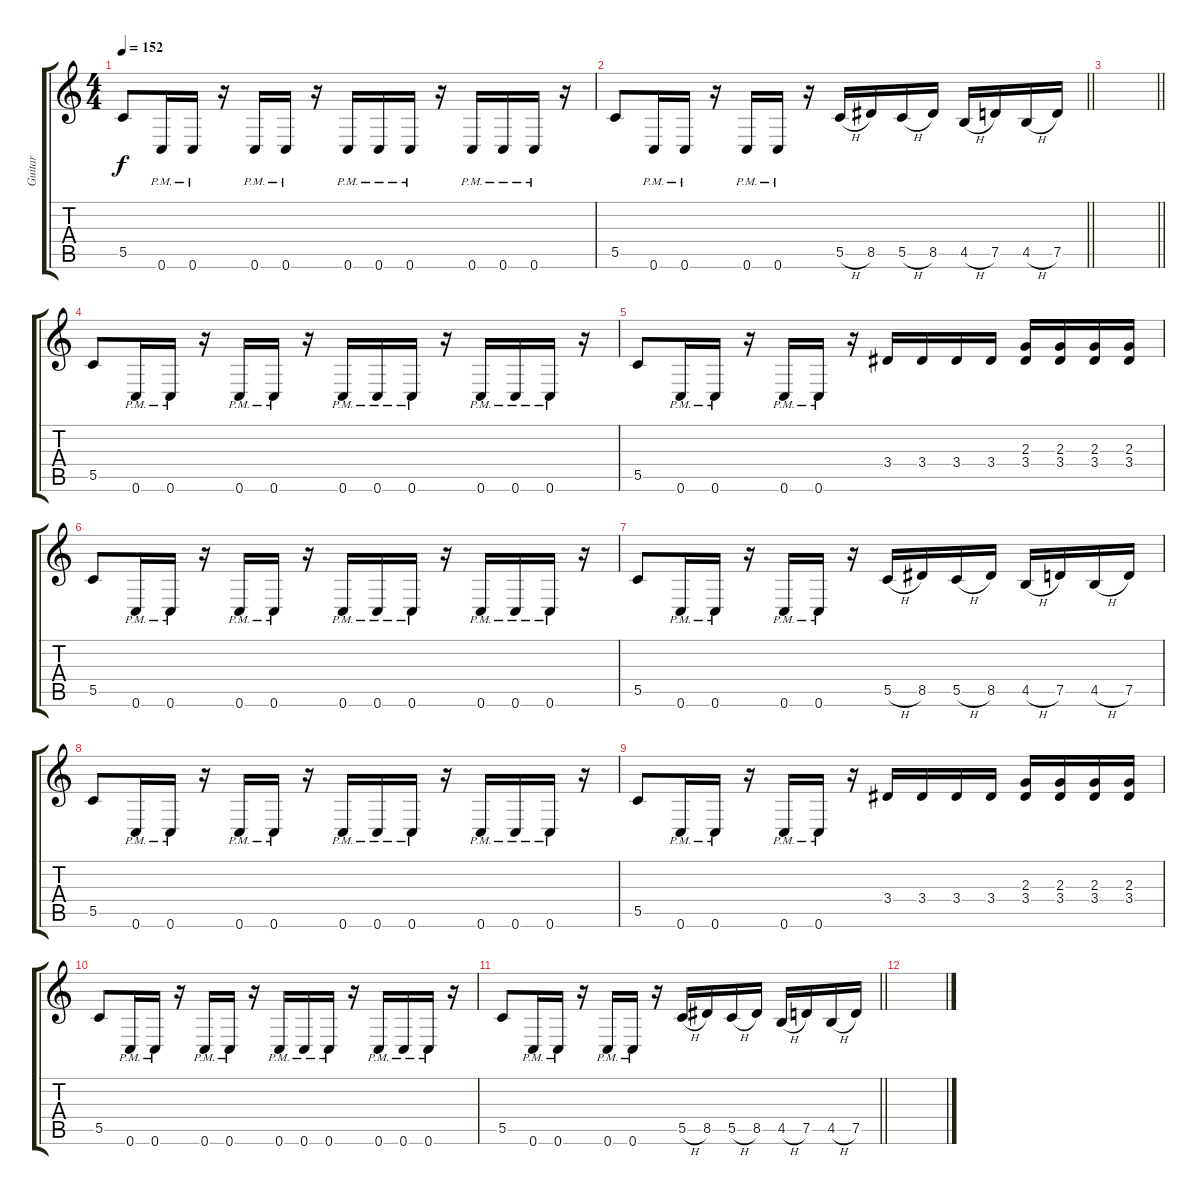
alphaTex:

\track ("Guitar" "Guitar") {instrument distortionguitar}
\staff {score tabs}
\tuning (D4 A3 F3 C3 G2 C2) {hide}
\ts (4 4)
\tempo 152
\clef g2
\ks c
5.5.8{dy f} 0.6{pm}.16 0.6{pm}.16 r.16 0.6{pm}.16 0.6{pm}.16 r.16 0.6{pm}.16 0.6{pm}.16 0.6{pm}.16 r.16 0.6{pm}.16 0.6{pm}.16 0.6{pm}.16 r.16 |
\barLineRight lightlight
5.5.8 0.6{pm}.16 0.6{pm}.16 r.16 0.6{pm}.16 0.6{pm}.16 r.16 5.5{h}.16 8.5.16 5.5{h}.16 8.5.16 4.5{h}.16 7.5.16 4.5{h}.16 7.5.16 |
\section ("" " ")
\barLineRight lightlight
|
\section ("" " ")
5.5.8 0.6{pm}.16 0.6{pm}.16 r.16 0.6{pm}.16 0.6{pm}.16 r.16 0.6{pm}.16 0.6{pm}.16 0.6{pm}.16 r.16 0.6{pm}.16 0.6{pm}.16 0.6{pm}.16 r.16 |
5.5.8 0.6{pm}.16 0.6{pm}.16 r.16 0.6{pm}.16 0.6{pm}.16 r.16 3.4.16 3.4.16 3.4.16 3.4.16 (2.3 3.4).16 (2.3 3.4).16 (2.3 3.4).16 (2.3 3.4).16 |
5.5.8 0.6{pm}.16 0.6{pm}.16 r.16 0.6{pm}.16 0.6{pm}.16 r.16 0.6{pm}.16 0.6{pm}.16 0.6{pm}.16 r.16 0.6{pm}.16 0.6{pm}.16 0.6{pm}.16 r.16 |
5.5.8 0.6{pm}.16 0.6{pm}.16 r.16 0.6{pm}.16 0.6{pm}.16 r.16 5.5{h}.16 8.5.16 5.5{h}.16 8.5.16 4.5{h}.16 7.5.16 4.5{h}.16 7.5.16 |
5.5.8 0.6{pm}.16 0.6{pm}.16 r.16 0.6{pm}.16 0.6{pm}.16 r.16 0.6{pm}.16 0.6{pm}.16 0.6{pm}.16 r.16 0.6{pm}.16 0.6{pm}.16 0.6{pm}.16 r.16 |
5.5.8 0.6{pm}.16 0.6{pm}.16 r.16 0.6{pm}.16 0.6{pm}.16 r.16 3.4.16 3.4.16 3.4.16 3.4.16 (2.3 3.4).16 (2.3 3.4).16 (2.3 3.4).16 (2.3 3.4).16 |
5.5.8 0.6{pm}.16 0.6{pm}.16 r.16 0.6{pm}.16 0.6{pm}.16 r.16 0.6{pm}.16 0.6{pm}.16 0.6{pm}.16 r.16 0.6{pm}.16 0.6{pm}.16 0.6{pm}.16 r.16 |
\barLineRight lightlight
5.5.8 0.6{pm}.16 0.6{pm}.16 r.16 0.6{pm}.16 0.6{pm}.16 r.16 5.5{h}.16 8.5.16 5.5{h}.16 8.5.16 4.5{h}.16 7.5.16 4.5{h}.16 7.5.16 |
\section ("" " ")
